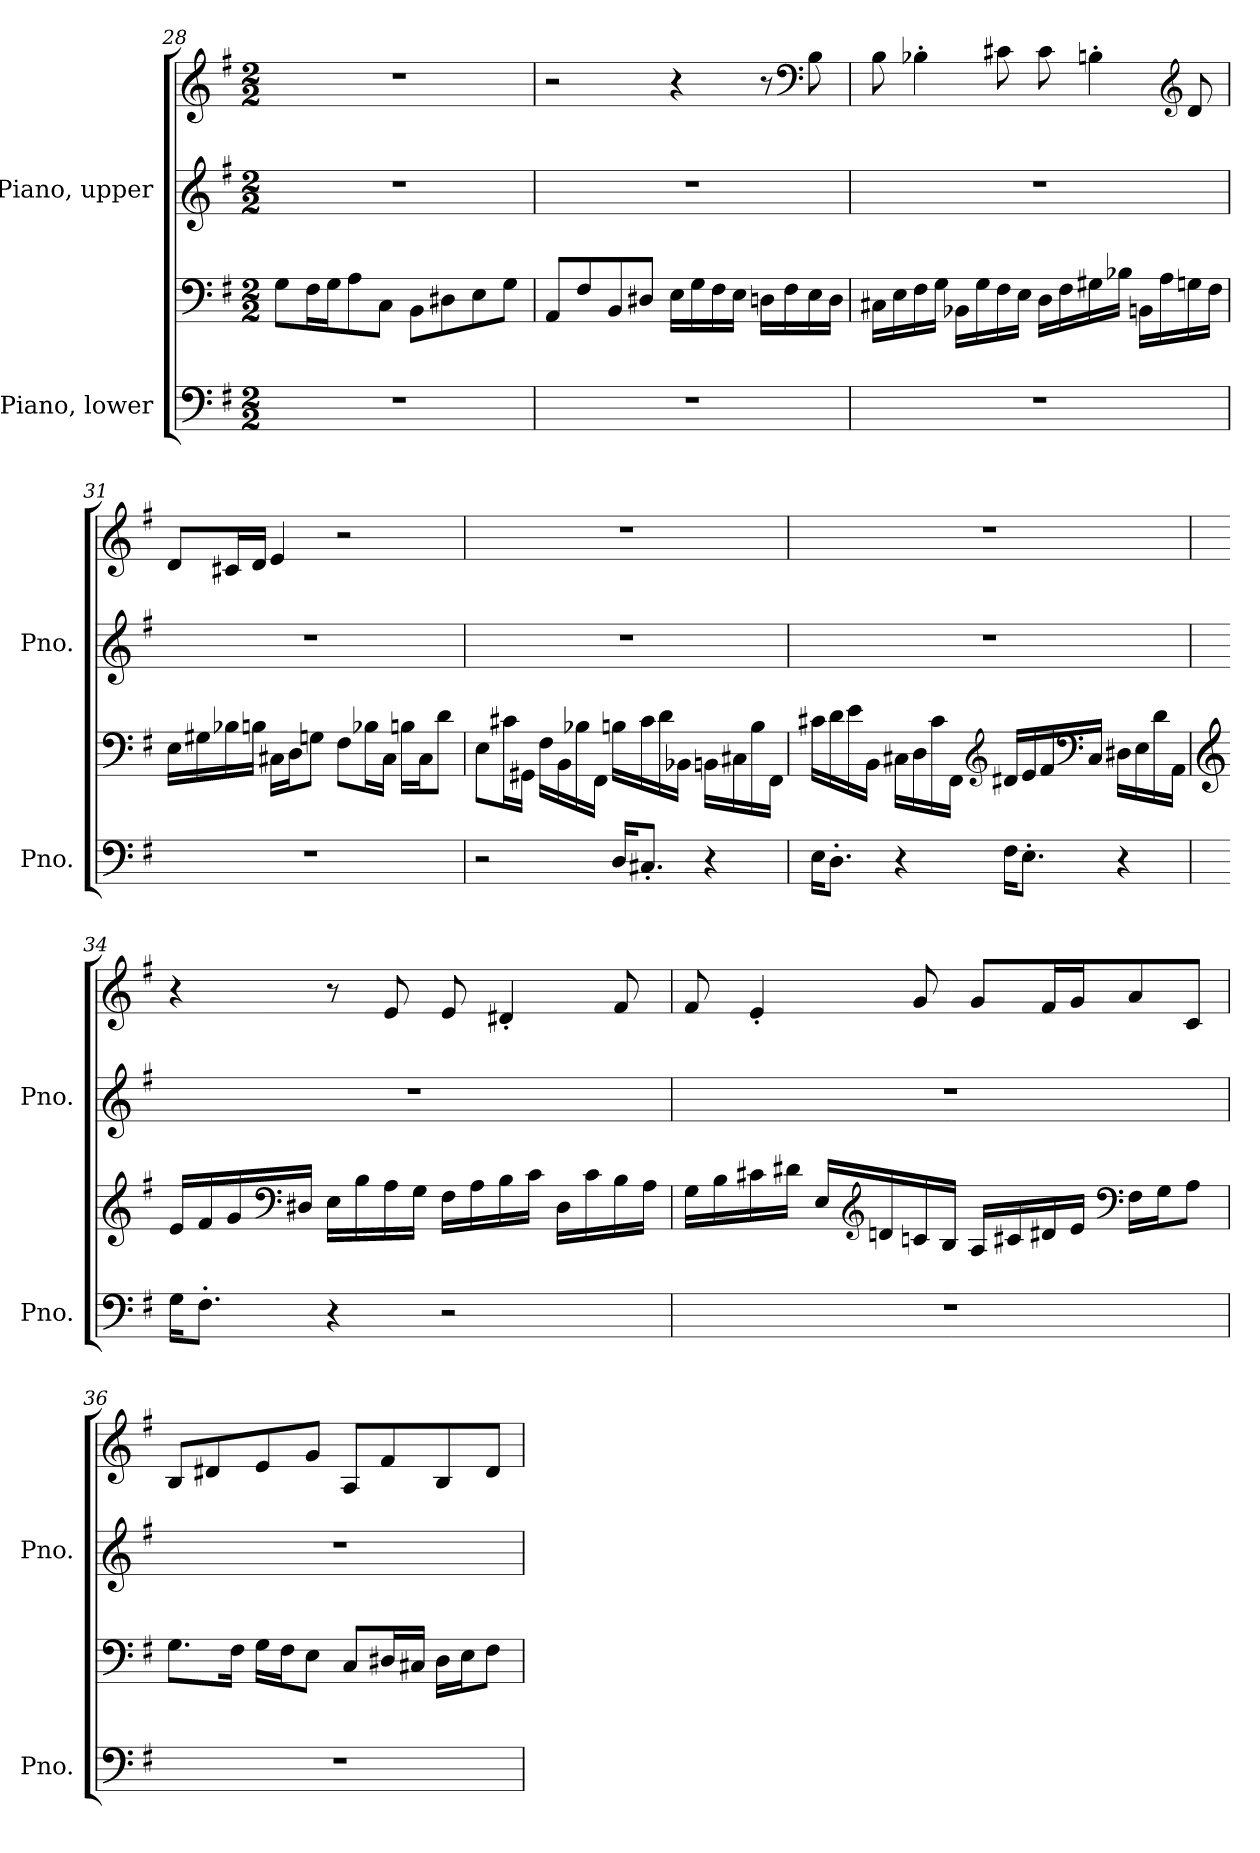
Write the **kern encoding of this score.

**kern	**kern	**kern	**kern
*part2	*part2	*part1	*part1
*staff4	*staff3	*staff2	*staff1
*I"Piano, lower	*	*I"Piano, upper	*
*I'Pno.	*	*I'Pno.	*
!!LO:PB:g=z
*clefF4	*clefF4	*clefG2	*clefG2
*k[f#]	*k[f#]	*k[f#]	*k[f#]
*M2/2	*M2/2	*M2/2	*M2/2
=28	=28	=28	=28
1r	8G\L	1r	1r
.	16F#\L	.	.
.	16G\J	.	.
.	8A\	.	.
.	8C\J	.	.
.	8BB\L	.	.
.	8D#X\	.	.
.	8E\	.	.
.	8G\J	.	.
=29	=29	=29	=29
1r	8AA/L	1r	2r
.	8F#/	.	.
.	8BB/	.	.
.	8D#X/J	.	.
.	16E\LL	.	4r
.	16G\	.	.
.	16F#\	.	.
.	16E\JJ	.	.
.	16Dn\LL	.	8r
.	16F#\	.	.
*	*	*	*clefF4
.	16E\	.	8B\
.	16D\JJ	.	.
!!LO:LB:g=z
=30	=30	=30	=30
1r	16C#X\LL	1r	8B\
.	16E\	.	.
.	16F#\	.	4B-X'\
.	16G\JJ	.	.
.	16BB-X\LL	.	.
.	16G\	.	.
.	16F#\	.	8c#X\
.	16E\JJ	.	.
.	16D\LL	.	8c#\
.	16F#\	.	.
.	16G#X\	.	4Bn'\
.	16B-X\JJ	.	.
.	16BBn\LL	.	.
.	16A\	.	.
*	*	*	*clefG2
.	16Gn\	.	8d/
.	16F#\JJ	.	.
=31	=31	=31	=31
1r	16E\LL	1r	8d/L
.	16G#X\	.	.
.	16B-X\	.	16c#X/L
.	16Bn\JJ	.	16d/JJ
.	16C#X\LL	.	4e/
.	16D\J	.	.
.	8Gn\J	.	.
.	8F#\L	.	2r
.	16B-X\L	.	.
.	16C#\JJ	.	.
.	16Bn\LL	.	.
.	16C#\J	.	.
.	8d\J	.	.
!!LO:LB:g=z
=32	=32	=32	=32
2r	8E\L	1r	1r
.	16c#X\L	.	.
.	16GG#X\JJ	.	.
.	16F#\LL	.	.
.	16BB\	.	.
.	16B-X\	.	.
.	16FF#\JJ	.	.
16D/KL	16Bn\LL	.	.
8.C#X'/J	16c#\	.	.
.	16d\	.	.
.	16BB-X\JJ	.	.
4r	16BBn\LL	.	.
.	16C#X\	.	.
.	16B\	.	.
.	16FF#\JJ	.	.
=33	=33	=33	=33
16E\KL	16c#X\LL	1r	1r
8.D'\J	16d\	.	.
.	16e\	.	.
.	16BB\JJ	.	.
4r	16C#X\LL	.	.
.	16D\	.	.
.	16c#\	.	.
.	16FF#\JJ	.	.
*	*clefG2	*	*
16F#\KL	16d#X/LL	.	.
8.E'\J	16e/	.	.
.	16f#/	.	.
*	*clefF4	*	*
.	16C#/JJ	.	.
4r	16D#X\LL	.	.
.	16E\	.	.
.	16d#\	.	.
.	16AA\JJ	.	.
!!LO:PB:g=z
=34	=34	=34	=34
*	*clefG2	*	*
16G\KL	16e/LL	1r	4r
8.F#'\J	16f#/	.	.
.	16g/	.	.
*	*clefF4	*	*
.	16D#X/JJ	.	.
4r	16E\LL	.	8r
.	16B\	.	.
.	16A\	.	8e/
.	16G\JJ	.	.
2r	16F#\LL	.	8e/
.	16A\	.	.
.	16B\	.	4d#X'/
.	16c\JJ	.	.
.	16D#\LL	.	.
.	16c\	.	.
.	16B\	.	8f#/
.	16A\JJ	.	.
=35	=35	=35	=35
1r	16G\LL	1r	8f#/
.	16B\	.	.
.	16c#X\	.	4e'/
.	16d#X\JJ	.	.
.	16E/LL	.	.
*	*clefG2	*	*
.	16dn/	.	.
.	16cn/	.	8g/
.	16B/JJ	.	.
.	16A/LL	.	8g/L
.	16c#X/	.	.
.	16d#X/	.	16f#/L
.	16e/JJ	.	16g/J
*	*clefF4	*	*
.	16F#\LL	.	8a/
.	16G\J	.	.
.	8A\J	.	8c/J
!!LO:LB:g=z
=36	=36	=36	=36
1r	8.G\L	1r	8B/L
.	.	.	8d#X/
.	16F#\Jk	.	.
.	16G\LL	.	8e/
.	16F#\J	.	.
.	8E\J	.	8g/J
.	8C/L	.	8A/L
.	16D#X/L	.	8f#/
.	16C#X/JJ	.	.
.	16D#\LL	.	8B/
.	16E\J	.	.
.	8F#\J	.	8d#/J
=	=	=	=
*-	*-	*-	*-
